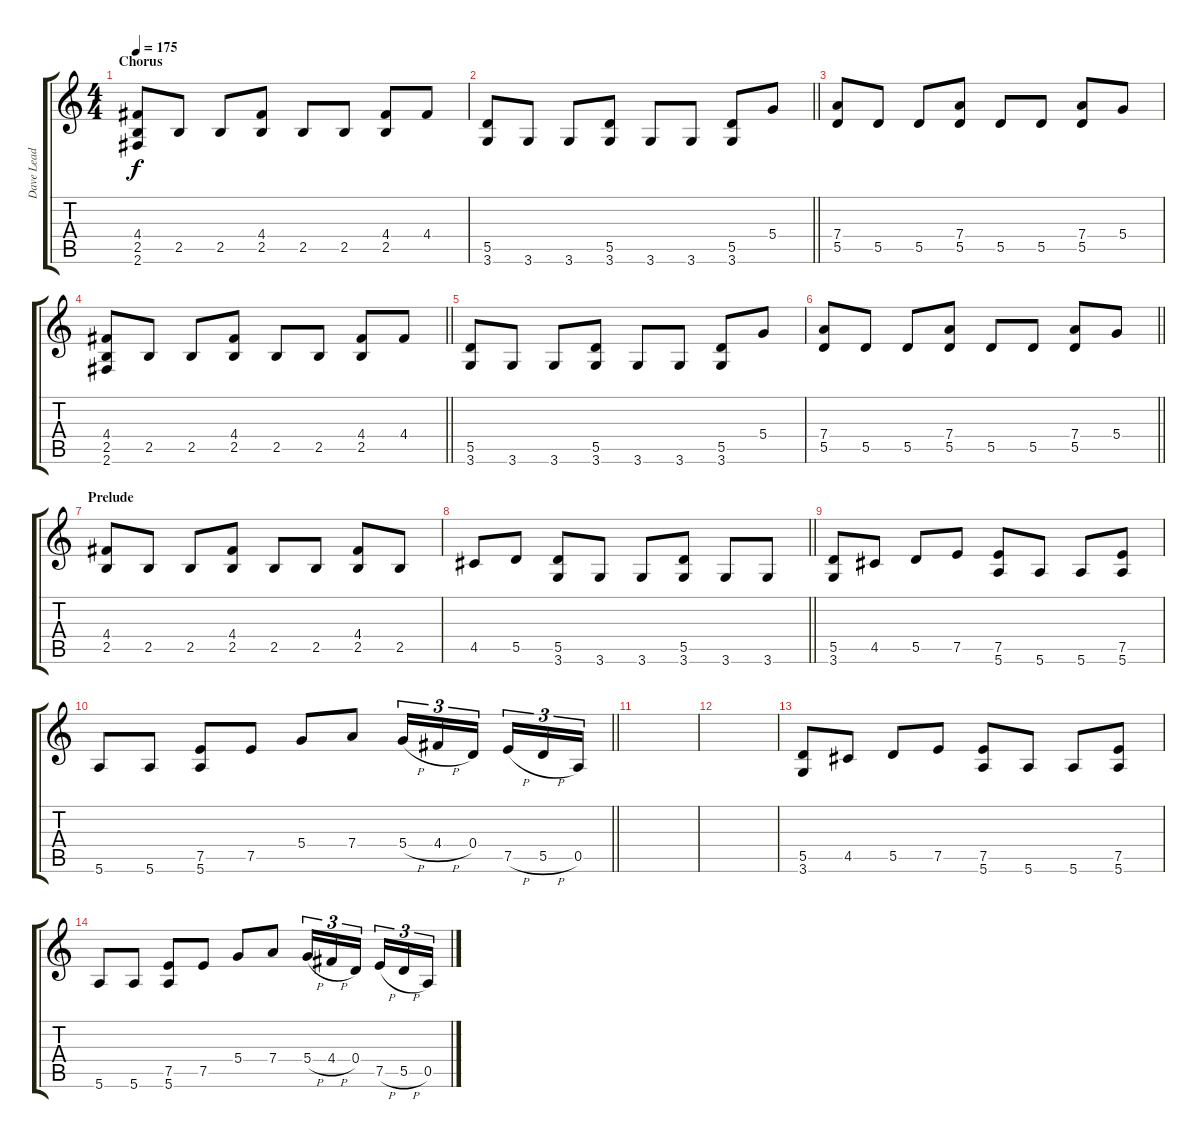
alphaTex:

\track ("Dave Lead" "Dave Lead") {instrument overdrivenguitar}
\staff {score tabs}
\tuning (E4 B3 G3 D3 A2 E2) {hide}
\ts (4 4)
\section ("" "Chorus")
\tempo 175
\clef g2
\ks c
(4.4 2.5 2.6).8{dy f} 2.5.8 2.5.8 (4.4 2.5).8 2.5.8 2.5.8 (4.4 2.5).8 4.4.8 |
\barLineRight lightlight
(5.5 3.6).8 3.6.8 3.6.8 (5.5 3.6).8 3.6.8 3.6.8 (5.5 3.6).8 5.4.8 |
(7.4 5.5).8 5.5.8 5.5.8 (7.4 5.5).8 5.5.8 5.5.8 (7.4 5.5).8 5.4.8 |
\barLineRight lightlight
(4.4 2.5 2.6).8 2.5.8 2.5.8 (4.4 2.5).8 2.5.8 2.5.8 (4.4 2.5).8 4.4.8 |
(5.5 3.6).8 3.6.8 3.6.8 (5.5 3.6).8 3.6.8 3.6.8 (5.5 3.6).8 5.4.8 |
\barLineRight lightlight
(7.4 5.5).8 5.5.8 5.5.8 (7.4 5.5).8 5.5.8 5.5.8 (7.4 5.5).8 5.4.8 |
\section ("" "Prelude ")
(4.4 2.5).8 2.5.8 2.5.8 (4.4 2.5).8 2.5.8 2.5.8 (4.4 2.5).8 2.5.8 |
\barLineRight lightlight
4.5.8 5.5.8 (5.5 3.6).8 3.6.8 3.6.8 (5.5 3.6).8 3.6.8 3.6.8 |
(5.5 3.6).8 4.5.8 5.5.8 7.5.8 (7.5 5.6).8 5.6.8 5.6.8 (7.5 5.6).8 |
\barLineRight lightlight
5.6.8 5.6.8 (7.5 5.6).8 7.5.8 5.4.8 7.4.8 5.4{h}.16{tu (3 2)} 4.4{h}.16{tu (3 2)} 0.4.16{tu (3 2) beam splitsecondary} 7.5{h}.16{tu (3 2)} 5.5{h}.16{tu (3 2)} 0.5.16{tu (3 2)} |
|
|
(5.5 3.6).8 4.5.8 5.5.8 7.5.8 (7.5 5.6).8 5.6.8 5.6.8 (7.5 5.6).8 |
5.6.8 5.6.8 (7.5 5.6).8 7.5.8 5.4.8 7.4.8 5.4{h}.16{tu (3 2)} 4.4{h}.16{tu (3 2)} 0.4.16{tu (3 2) beam splitsecondary} 7.5{h}.16{tu (3 2)} 5.5{h}.16{tu (3 2)} 0.5.16{tu (3 2)}
